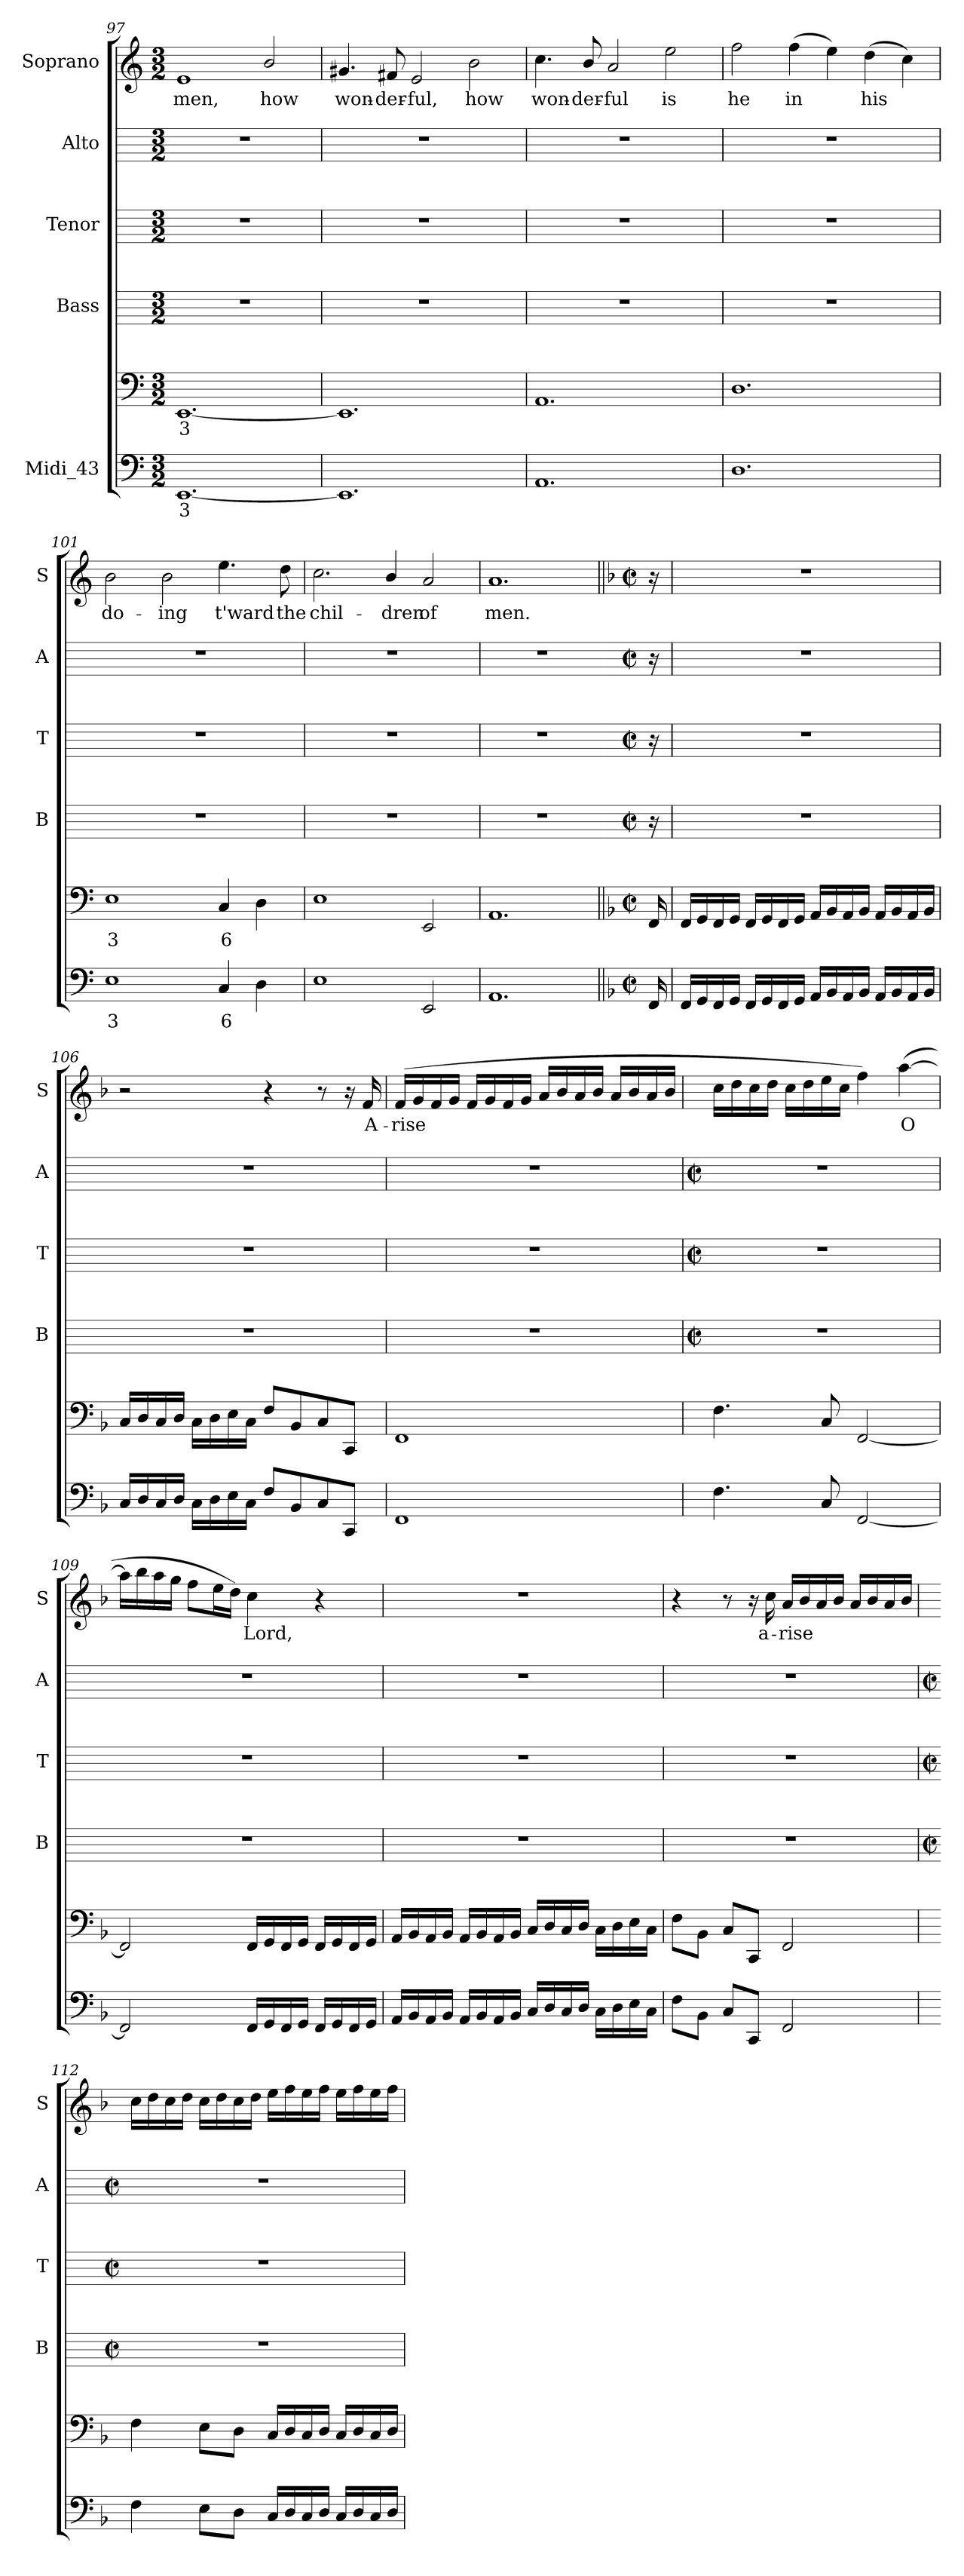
**kern	**text	**kern	**text	**kern	**kern	**kern	**kern	**text
*part5	*part5	*part5	*part5	*part4	*part3	*part2	*part1	*part1
*staff6	*staff6	*staff5	*staff5	*staff4	*staff3	*staff2	*staff1	*staff1
*I"Midi_43	*	*	*	*I"Bass	*I"Tenor	*I"Alto	*I"Soprano	*
*	*	*	*	*I'B	*I'T	*I'A	*I'S	*
!!LO:LB:g=z
*clefF4	*	*clefF4	*	*	*	*	*clefG2	*
*k[]	*	*k[]	*	*	*	*	*k[]	*
*C:	*	*C:	*	*	*	*	*C:	*
*M3/2	*	*M3/2	*	*M3/2	*M3/2	*M3/2	*M3/2	*
=97	=97	=97	=97	=97	=97	=97	=97	=97
!	!LO:LY:b	!	!LO:LY:b	!	!	!	!	!LO:LY:b
[1.EE	3	[1.EE	3	1.r	1.r	1.r	1e	men,
!	!	!	!	!	!	!	!	!LO:LY:b
.	.	.	.	.	.	.	2b/	how
=98	=98	=98	=98	=98	=98	=98	=98	=98
!	!	!	!	!	!	!	!	!LO:LY:b
1.EE]	.	1.EE]	.	1.r	1.r	1.r	4.g#X	won-
!	!	!	!	!	!	!	!	!LO:LY:b
.	.	.	.	.	.	.	8f#X	-der-
!	!	!	!	!	!	!	!	!LO:LY:b
.	.	.	.	.	.	.	2e	-ful,
!	!	!	!	!	!	!	!	!LO:LY:b
.	.	.	.	.	.	.	2b	how
=99	=99	=99	=99	=99	=99	=99	=99	=99
!	!	!	!	!	!	!	!	!LO:LY:b
1.AA	.	1.AA	.	1.r	1.r	1.r	4.cc	won-
!	!	!	!	!	!	!	!	!LO:LY:b
.	.	.	.	.	.	.	8b/	-der-
!	!	!	!	!	!	!	!	!LO:LY:b
.	.	.	.	.	.	.	2a	-ful
!	!	!	!	!	!	!	!	!LO:LY:b
.	.	.	.	.	.	.	2ee	is
=100	=100	=100	=100	=100	=100	=100	=100	=100
!	!	!	!	!	!	!	!	!LO:LY:b
1.D	.	1.D	.	1.r	1.r	1.r	2ff	he
!	!	!	!	!	!	!	!	!LO:LY:b
.	.	.	.	.	.	.	(>4ff	in
.	.	.	.	.	.	.	4ee)	.
!	!	!	!	!	!	!	!	!LO:LY:b
.	.	.	.	.	.	.	(>4dd	his
.	.	.	.	.	.	.	4cc)	.
=101	=101	=101	=101	=101	=101	=101	=101	=101
!	!LO:LY:b	!	!LO:LY:b	!	!	!	!	!LO:LY:b
1E	3	1E	3	1.r	1.r	1.r	2b	do-
!	!	!	!	!	!	!	!	!LO:LY:b
.	.	.	.	.	.	.	2b	-ing
!	!LO:LY:b	!	!LO:LY:b	!	!	!	!	!LO:LY:b
4C	6	4C	6	.	.	.	4.ee	t'ward
4D	.	4D	.	.	.	.	.	.
!	!	!	!	!	!	!	!	!LO:LY:b
.	.	.	.	.	.	.	8dd	the
=102	=102	=102	=102	=102	=102	=102	=102	=102
!	!	!	!	!	!	!	!	!LO:LY:b
1E	.	1E	.	1.r	1.r	1.r	2.cc	chil-
!	!	!	!	!	!	!	!	!LO:LY:b
.	.	.	.	.	.	.	4b/	-dren
!	!	!	!	!	!	!	!	!LO:LY:b
2EE	.	2EE	.	.	.	.	2a	of
=103	=103	=103	=103	=103	=103	=103	=103	=103
!	!	!	!	!	!	!	!	!LO:LY:b
1.AA	.	1.AA	.	1.r	1.r	1.r	1.a	men.
!!LO:LB:g=z
=104||	=104||	=104||	=104||	=104	=104	=104	=104||	=104||
*k[b-]	*	*k[b-]	*	*	*	*	*k[b-]	*
*F:	*	*F:	*	*	*	*	*F:	*
*M2/2	*	*M2/2	*	*M2/2	*M2/2	*M2/2	*M2/2	*
*met(c|)	*	*met(c|)	*	*met(c|)	*met(c|)	*met(c|)	*met(c|)	*
16FF	.	16FF	.	16r	16r	16r	16r	.
=105	=105	=105	=105	=105	=105	=105	=105	=105
16FFLL	.	16FFLL	.	1r	1r	1r	1r	.
16GG	.	16GG	.	.	.	.	.	.
16FF	.	16FF	.	.	.	.	.	.
16GGJJ	.	16GGJJ	.	.	.	.	.	.
16FFLL	.	16FFLL	.	.	.	.	.	.
16GG	.	16GG	.	.	.	.	.	.
16FF	.	16FF	.	.	.	.	.	.
16GGJJ	.	16GGJJ	.	.	.	.	.	.
16AALL	.	16AALL	.	.	.	.	.	.
16BB-	.	16BB-	.	.	.	.	.	.
16AA	.	16AA	.	.	.	.	.	.
16BB-JJ	.	16BB-JJ	.	.	.	.	.	.
16AALL	.	16AALL	.	.	.	.	.	.
16BB-	.	16BB-	.	.	.	.	.	.
16AA	.	16AA	.	.	.	.	.	.
16BB-JJ	.	16BB-JJ	.	.	.	.	.	.
=106	=106	=106	=106	=106	=106	=106	=106	=106
16CLL	.	16CLL	.	1r	1r	1r	2r	.
16D	.	16D	.	.	.	.	.	.
16C	.	16C	.	.	.	.	.	.
16DJJ	.	16DJJ	.	.	.	.	.	.
16CLL	.	16CLL	.	.	.	.	.	.
16D	.	16D	.	.	.	.	.	.
16E	.	16E	.	.	.	.	.	.
16CJJ	.	16CJJ	.	.	.	.	.	.
8FL	.	8FL	.	.	.	.	4r	.
8BB-	.	8BB-	.	.	.	.	.	.
8C	.	8C	.	.	.	.	8r	.
8CCJ	.	8CCJ	.	.	.	.	16r	.
!	!	!	!	!	!	!	!	!LO:LY:b
.	.	.	.	.	.	.	16f	A-
=107	=107	=107	=107	=107	=107	=107	=107	=107
!	!	!	!	!	!	!	!	!LO:LY:b
1FF	.	1FF	.	1r	1r	1r	(>16fLL	-rise
.	.	.	.	.	.	.	16g	.
.	.	.	.	.	.	.	16f	.
.	.	.	.	.	.	.	16gJJ	.
.	.	.	.	.	.	.	16fLL	.
.	.	.	.	.	.	.	16g	.
.	.	.	.	.	.	.	16f	.
.	.	.	.	.	.	.	16gJJ	.
.	.	.	.	.	.	.	16aLL	.
.	.	.	.	.	.	.	16b-	.
.	.	.	.	.	.	.	16a	.
.	.	.	.	.	.	.	16b-JJ	.
.	.	.	.	.	.	.	16aLL	.
.	.	.	.	.	.	.	16b-	.
.	.	.	.	.	.	.	16a	.
.	.	.	.	.	.	.	16b-JJ	.
!!LO:LB:g=z
=108	=108	=108	=108	=108	=108	=108	=108	=108
*	*	*	*	*M2/2	*M2/2	*M2/2	*	*
*	*	*	*	*met(c|)	*met(c|)	*met(c|)	*	*
4.F	.	4.F	.	1r	1r	1r	16ccLL	.
.	.	.	.	.	.	.	16dd	.
.	.	.	.	.	.	.	16cc	.
.	.	.	.	.	.	.	16ddJJ	.
.	.	.	.	.	.	.	16ccLL	.
.	.	.	.	.	.	.	16dd	.
8C	.	8C	.	.	.	.	16ee	.
.	.	.	.	.	.	.	16ccJJ	.
[2FF	.	[2FF	.	.	.	.	4ff)	.
!	!	!	!	!	!	!	!	!LO:LY:b
.	.	.	.	.	.	.	(>[4aa	O
=109	=109	=109	=109	=109	=109	=109	=109	=109
2FF]	.	2FF]	.	1r	1r	1r	16aaLL]	.
.	.	.	.	.	.	.	16bb-	.
.	.	.	.	.	.	.	16aa	.
.	.	.	.	.	.	.	16ggJJ	.
.	.	.	.	.	.	.	8ffL	.
.	.	.	.	.	.	.	16eeL	.
.	.	.	.	.	.	.	16ddJJ)	.
!	!	!	!	!	!	!	!	!LO:LY:b
16FFLL	.	16FFLL	.	.	.	.	4cc	Lord,
16GG	.	16GG	.	.	.	.	.	.
16FF	.	16FF	.	.	.	.	.	.
16GGJJ	.	16GGJJ	.	.	.	.	.	.
16FFLL	.	16FFLL	.	.	.	.	4r	.
16GG	.	16GG	.	.	.	.	.	.
16FF	.	16FF	.	.	.	.	.	.
16GGJJ	.	16GGJJ	.	.	.	.	.	.
=110	=110	=110	=110	=110	=110	=110	=110	=110
16AALL	.	16AALL	.	1r	1r	1r	1r	.
16BB-	.	16BB-	.	.	.	.	.	.
16AA	.	16AA	.	.	.	.	.	.
16BB-JJ	.	16BB-JJ	.	.	.	.	.	.
16AALL	.	16AALL	.	.	.	.	.	.
16BB-	.	16BB-	.	.	.	.	.	.
16AA	.	16AA	.	.	.	.	.	.
16BB-JJ	.	16BB-JJ	.	.	.	.	.	.
16CLL	.	16CLL	.	.	.	.	.	.
16D	.	16D	.	.	.	.	.	.
16C	.	16C	.	.	.	.	.	.
16DJJ	.	16DJJ	.	.	.	.	.	.
16CLL	.	16CLL	.	.	.	.	.	.
16D	.	16D	.	.	.	.	.	.
16E	.	16E	.	.	.	.	.	.
16CJJ	.	16CJJ	.	.	.	.	.	.
=111	=111	=111	=111	=111	=111	=111	=111	=111
8FL	.	8FL	.	1r	1r	1r	4r	.
8BB-J	.	8BB-J	.	.	.	.	.	.
8CL	.	8CL	.	.	.	.	8r	.
8CCJ	.	8CCJ	.	.	.	.	16r	.
!	!	!	!	!	!	!	!	!LO:LY:b
.	.	.	.	.	.	.	16cc	a-
!	!	!	!	!	!	!	!	!LO:LY:b
2FF	.	2FF	.	.	.	.	16aLL	-rise
.	.	.	.	.	.	.	16b-	.
.	.	.	.	.	.	.	16a	.
.	.	.	.	.	.	.	16b-JJ	.
.	.	.	.	.	.	.	16aLL	.
.	.	.	.	.	.	.	16b-	.
.	.	.	.	.	.	.	16a	.
.	.	.	.	.	.	.	16b-JJ	.
!!LO:LB:g=z
=112	=112	=112	=112	=112	=112	=112	=112	=112
*	*	*	*	*M2/2	*M2/2	*M2/2	*	*
*	*	*	*	*met(c|)	*met(c|)	*met(c|)	*	*
4F	.	4F	.	1r	1r	1r	16ccLL	.
.	.	.	.	.	.	.	16dd	.
.	.	.	.	.	.	.	16cc	.
.	.	.	.	.	.	.	16ddJJ	.
8EL	.	8EL	.	.	.	.	16ccLL	.
.	.	.	.	.	.	.	16dd	.
8DJ	.	8DJ	.	.	.	.	16cc	.
.	.	.	.	.	.	.	16ddJJ	.
16CLL	.	16CLL	.	.	.	.	16eeLL	.
16D	.	16D	.	.	.	.	16ff	.
16C	.	16C	.	.	.	.	16ee	.
16DJJ	.	16DJJ	.	.	.	.	16ffJJ	.
16CLL	.	16CLL	.	.	.	.	16eeLL	.
16D	.	16D	.	.	.	.	16ff	.
16C	.	16C	.	.	.	.	16ee	.
16DJJ	.	16DJJ	.	.	.	.	16ffJJ	.
=	=	=	=	=	=	=	=	=
*-	*-	*-	*-	*-	*-	*-	*-	*-
